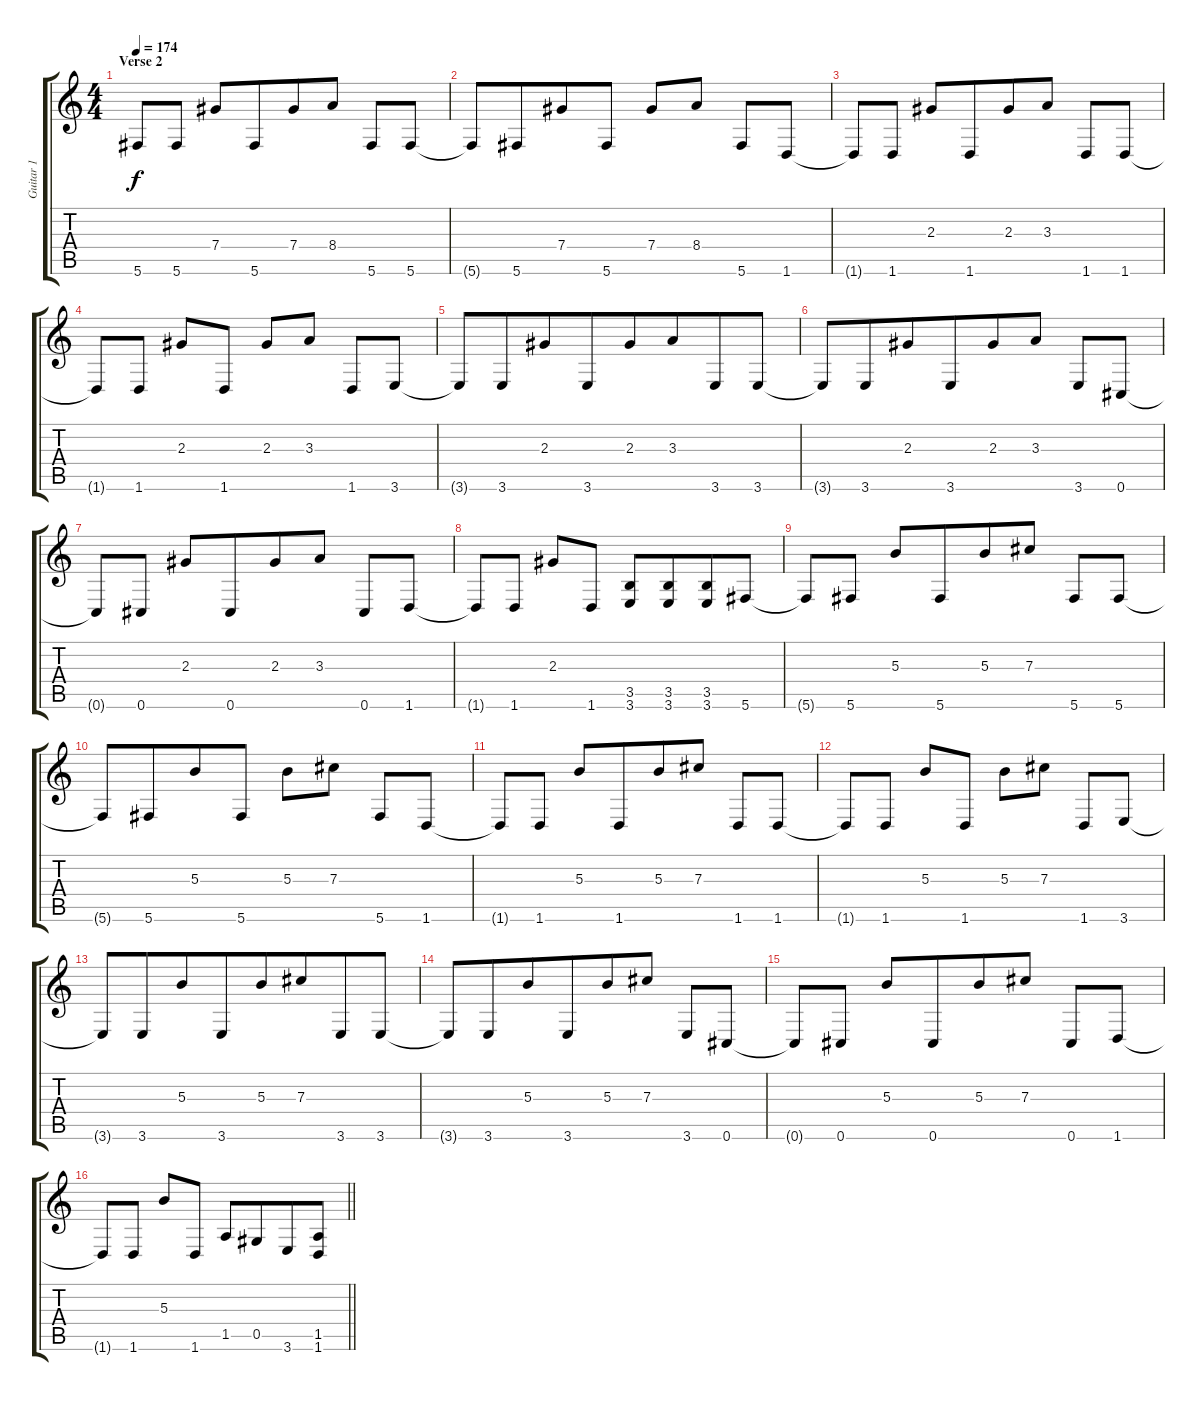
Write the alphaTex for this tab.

\track ("Guitar 1" "Guitar 1") {instrument distortionguitar}
\staff {score tabs}
\tuning (Eb4 Bb3 Gb3 Db3 Ab2 Db2) {hide}
\ts (4 4)
\section ("" "Verse 2")
\tempo 174
\clef g2
\ks c
5.6{t}.8{dy f} 5.6.8 7.4.8 5.6.8{beam merge} 7.4.8{beam merge} 8.4.8 5.6.8{beam merge} 5.6.8 |
5.6{t}.8 5.6.8{beam merge} 7.4.8{beam merge} 5.6.8 7.4.8 8.4.8 5.6.8{beam merge} 1.6.8 |
1.6{t}.8{beam merge} 1.6.8 2.3.8{beam merge} 1.6.8{beam merge} 2.3.8 3.3.8 1.6.8{beam merge} 1.6.8 |
1.6{t}.8 1.6.8 2.3.8 1.6.8 2.3.8 3.3.8 1.6.8{beam merge} 3.6.8 |
3.6{t}.8 3.6.8{beam merge} 2.3.8{beam merge} 3.6.8{beam merge} 2.3.8 3.3.8{beam merge} 3.6.8 3.6.8 |
3.6{t}.8 3.6.8{beam merge} 2.3.8{beam merge} 3.6.8{beam merge} 2.3.8 3.3.8 3.6.8 0.6.8 |
0.6{t}.8 0.6.8 2.3.8{beam merge} 0.6.8{beam merge} 2.3.8{beam merge} 3.3.8 0.6.8 1.6.8 |
1.6{t}.8 1.6.8 2.3.8 1.6.8 (3.5 3.6).8{beam merge} (3.5 3.6).8{beam merge} (3.5 3.6).8 5.6.8 |
5.6{t}.8 5.6.8 5.3.8 5.6.8{beam merge} 5.3.8{beam merge} 7.3.8 5.6.8{beam merge} 5.6.8 |
5.6{t}.8 5.6.8{beam merge} 5.3.8{beam merge} 5.6.8 5.3.8 7.3.8 5.6.8{beam merge} 1.6.8 |
1.6{t}.8{beam merge} 1.6.8 5.3.8{beam merge} 1.6.8{beam merge} 5.3.8 7.3.8 1.6.8{beam merge} 1.6.8 |
1.6{t}.8 1.6.8 5.3.8 1.6.8 5.3.8 7.3.8 1.6.8{beam merge} 3.6.8 |
3.6{t}.8 3.6.8{beam merge} 5.3.8{beam merge} 3.6.8{beam merge} 5.3.8 7.3.8{beam merge} 3.6.8 3.6.8 |
3.6{t}.8 3.6.8{beam merge} 5.3.8{beam merge} 3.6.8{beam merge} 5.3.8 7.3.8 3.6.8 0.6.8 |
0.6{t}.8 0.6.8 5.3.8{beam merge} 0.6.8{beam merge} 5.3.8{beam merge} 7.3.8 0.6.8 1.6.8 |
\barLineRight lightlight
1.6{t}.8 1.6.8 5.3.8 1.6.8 1.5.8{beam merge} 0.5.8{beam merge} 3.6.8 (1.5 1.6).8
